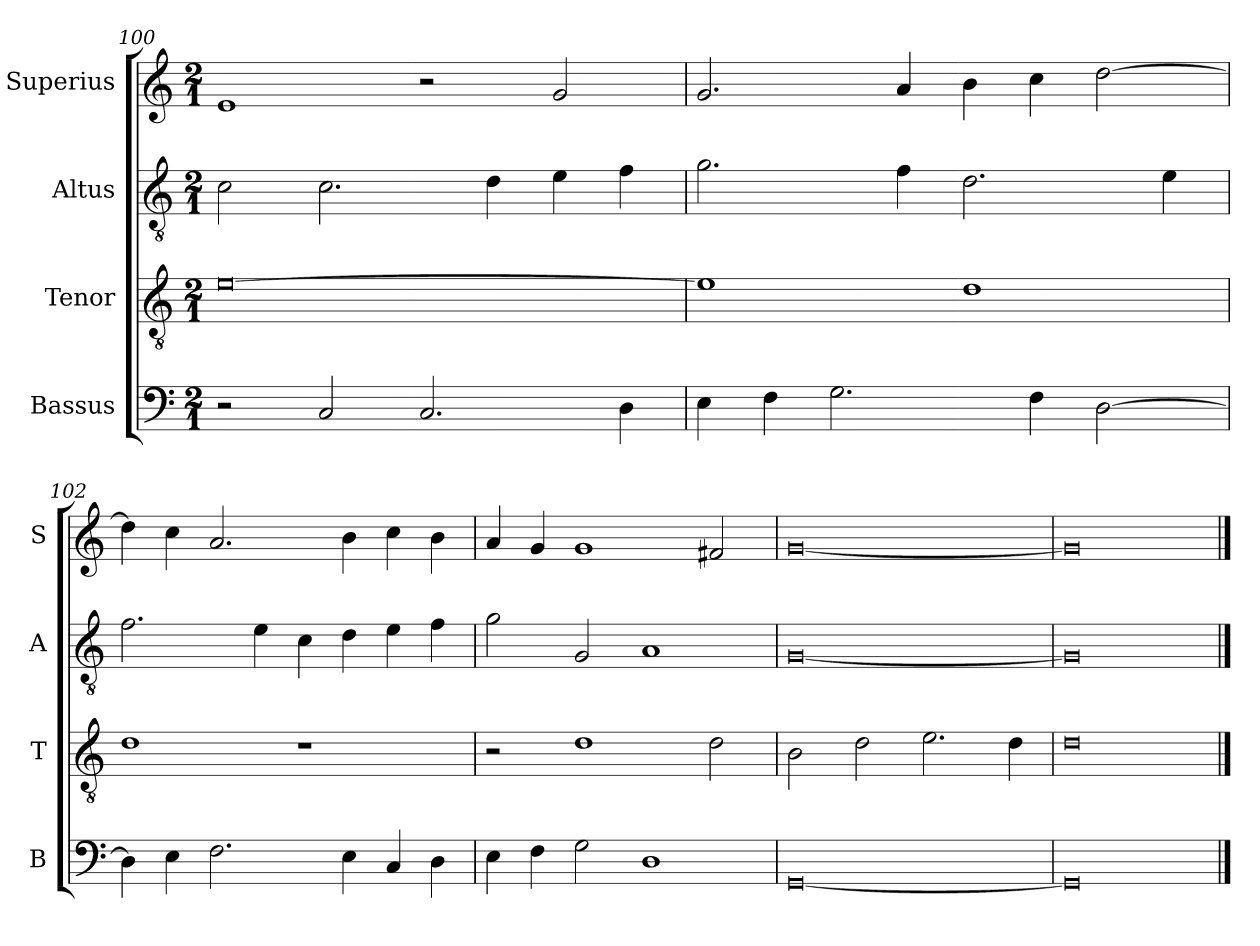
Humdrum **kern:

**kern	**kern	**kern	**kern
*part4	*part3	*part2	*part1
*staff4	*staff3	*staff2	*staff1
*I"Bassus	*I"Tenor	*I"Altus	*I"Superius
*I'B	*I'T	*I'A	*I'S
*clefF4	*clefGv2	*clefGv2	*clefG2
*k[]	*k[]	*k[]	*k[]
*M2/1	*M2/1	*M2/1	*M2/1
=100	=100	=100	=100
2r	[0e	2c\	1e
2C/	.	2.c\	.
2.C/	.	.	2r
.	.	4d\	.
.	.	4e\	2g/
4D\	.	4f\	.
=101	=101	=101	=101
4E\	1e]	2.g\	2.g/
4F\	.	.	.
2.G\	.	.	.
.	.	4f\	4a/
.	1d	2.d\	4b\
4F\	.	.	4cc\
[2D\	.	.	[2dd\
.	.	4e\	.
=102	=102	=102	=102
4D\]	1d	2.f\	4dd\]
4E\	.	.	4cc\
2.F\	.	.	2.a/
.	.	4e\	.
.	1r	4c\	.
4E\	.	4d\	4b\
4C/	.	4e\	4cc\
4D\	.	4f\	4b\
=103	=103	=103	=103
4E\	2r	2g\	4a/
4F\	.	.	4g/
2G\	1d	2G/	1g
1D	.	1A	.
.	2d\	.	2f#X/
=104	=104	=104	=104
[0GG	2B\	[0G	[0g
.	2d\	.	.
.	2.e\	.	.
.	4d\	.	.
=105	=105	=105	=105
0GG]	0d	0G]	0g]
==	==	==	==
*-	*-	*-	*-
